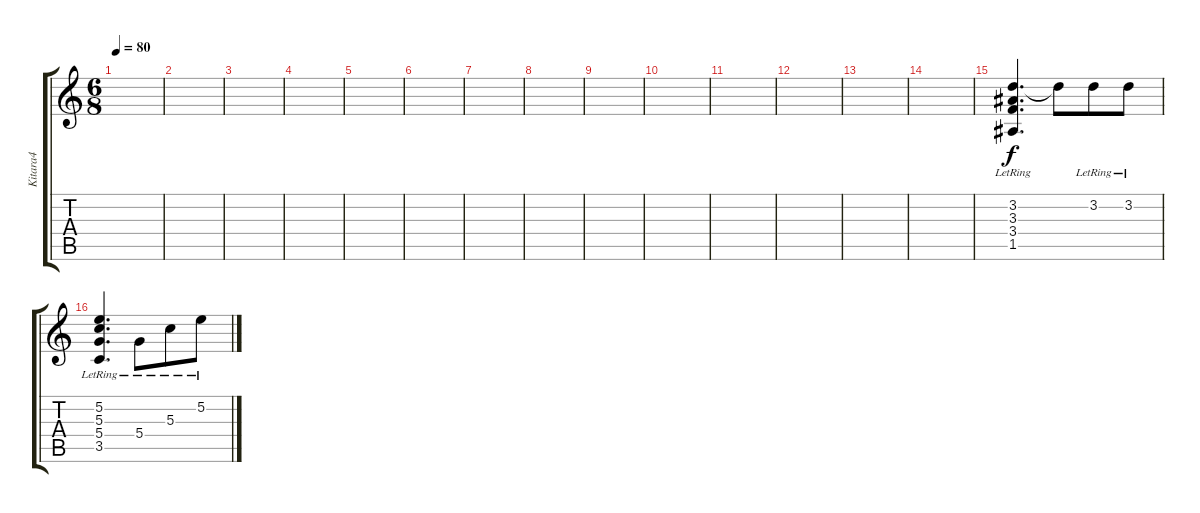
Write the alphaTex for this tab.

\track ("Kitara4" "Kitara4") {instrument acousticguitarsteel}
\staff {score tabs}
\tuning (E4 B3 G3 D3 A2 E2) {hide}
\ts (6 8)
\tempo 80
\clef g2
\ks c
|
|
|
|
|
|
|
|
|
|
|
|
|
|
(3.2{lr} 3.3{lr} 3.4{lr} 1.5{lr}).4{d} 3.2{t}.8 3.2{lr}.8 3.2{lr}.8 |
(5.2{lr} 5.3{lr} 5.4{lr} 3.5{lr}).4{d} 5.4{lr}.8 5.3{lr}.8 5.2{lr}.8
